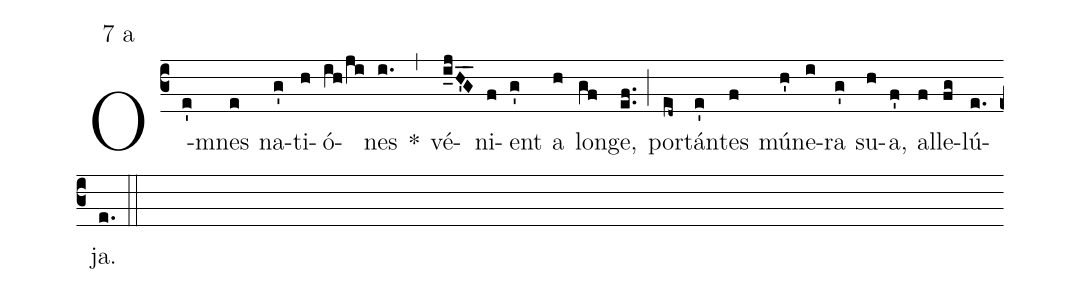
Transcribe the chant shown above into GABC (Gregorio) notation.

mode:7 a;
%%
(c3) O(e')mnes(e) na(g')ti(h)ó(ih/ji)nes(i.) *(,) vé(i_jH'_G_)ni(f)ent(g') a(h) lon(gf)ge,(ef..) (;) por(ed~)tán(e')tes(f) mú(h')ne(i)ra(g') su(h)a,(f') al(f)le(fg)lú(e.)ja.(e.) (::)
